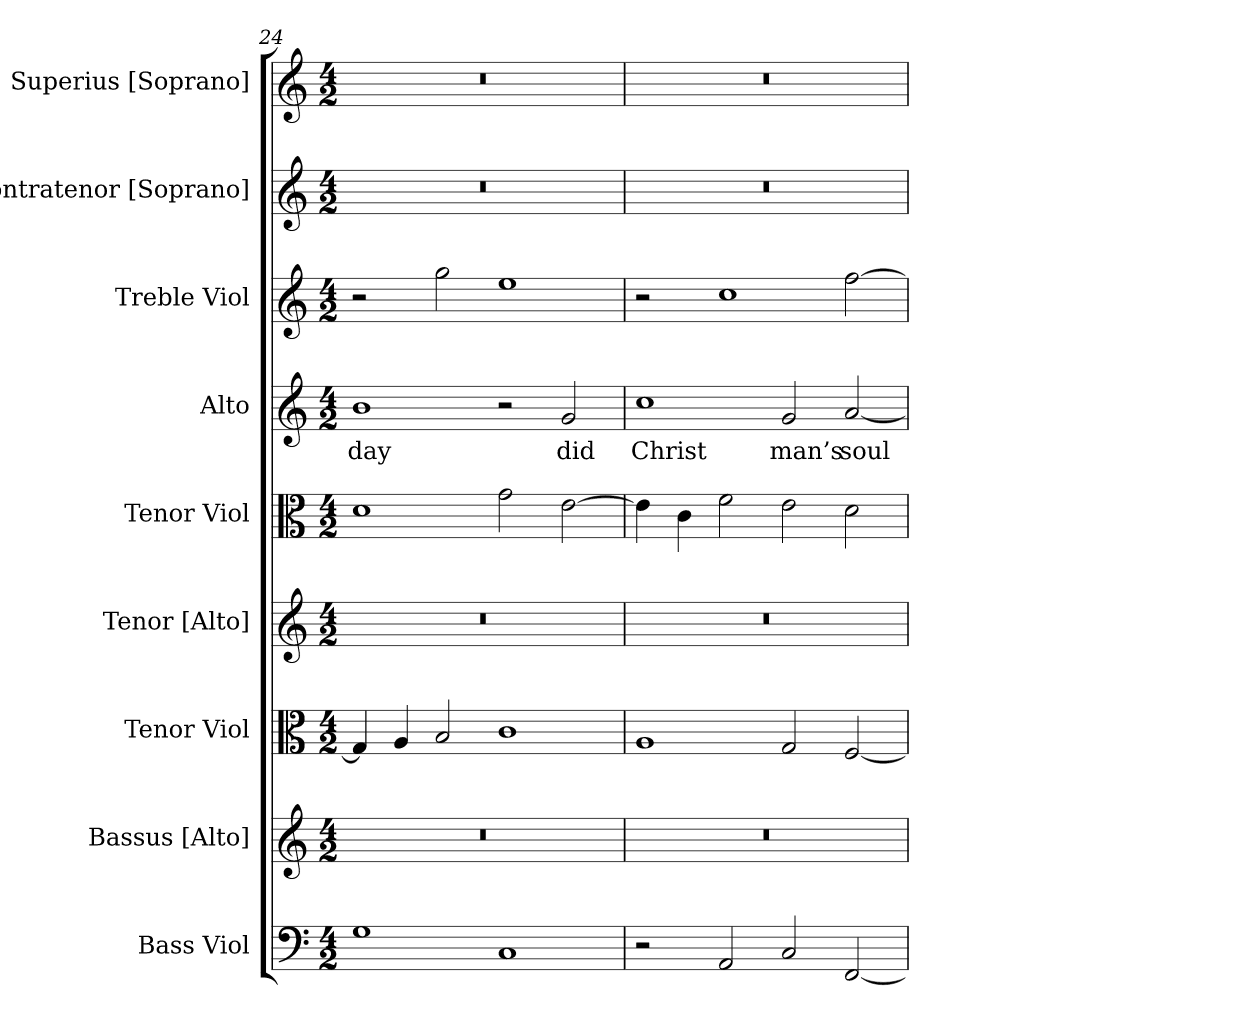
**kern	**kern	**kern	**kern	**kern	**kern	**text	**kern	**kern	**kern
*part9	*part8	*part7	*part6	*part5	*part4	*part4	*part3	*part2	*part1
*staff9	*staff8	*staff7	*staff6	*staff5	*staff4	*staff4	*staff3	*staff2	*staff1
*I"Bass Viol	*I"Bassus [Alto]	*I"Tenor Viol	*I"Tenor [Alto]	*I"Tenor Viol	*I"Alto	*	*I"Treble Viol	*I"Contratenor [Soprano]	*I"Superius [Soprano]
*I'B.V.	*I'Alto	*I'T.V.	*I'Alto	*I'T.V.	*I'A.	*	*I'Tr. V.	*I'Soprano	*I'Soprano
*clefF4	*clefG2	*clefC3	*clefG2	*clefC3	*clefG2	*	*clefG2	*clefG2	*clefG2
*k[]	*k[]	*k[]	*k[]	*k[]	*k[]	*	*k[]	*k[]	*k[]
*C:	*C:	*C:	*C:	*C:	*C:	*	*C:	*C:	*C:
*M4/2	*M4/2	*M4/2	*M4/2	*M4/2	*M4/2	*	*M4/2	*M4/2	*M4/2
=24	=24	=24	=24	=24	=24	=24	=24	=24	=24
!	!LO:N:vis=1	!	!LO:N:vis=1	!	!	!	!	!	!
!	!	!	!	!	!	!LO:LY:b:color=#000000	!	!LO:N:vis=1	!LO:N:vis=1
1Gi	0r	4Gi/]	0r	1di	1bi	day	2r	0r	0r
.	.	4Ai/	.	.	.	.	.	.	.
.	.	2Bi/	.	.	.	.	2ggi\	.	.
1Ci	.	1ci	.	2gi\	2r	.	1eei	.	.
!	!	!	!	!	!	!LO:LY:b:color=#000000	!	!	!
.	.	.	.	[2ei\	2gi/	did	.	.	.
=25	=25	=25	=25	=25	=25	=25	=25	=25	=25
!	!LO:N:vis=1	!	!LO:N:vis=1	!	!	!	!	!	!
!	!	!	!	!	!	!LO:LY:b:color=#000000	!	!LO:N:vis=1	!LO:N:vis=1
2r	0r	1Ai	0r	4ei\]	1cci	Christ	2r	0r	0r
.	.	.	.	4ci\	.	.	.	.	.
2AAi/	.	.	.	2fi\	.	.	1cci	.	.
!	!	!	!	!	!	!LO:LY:b:color=#000000	!	!	!
2Ci/	.	2Gi/	.	2ei\	2gi/	man’s	.	.	.
!	!	!	!	!	!	!LO:LY:b:color=#000000	!	!	!
[2FFi/	.	[2Fi/	.	2di\	[2ai/	soul	[2ffi\	.	.
=	=	=	=	=	=	=	=	=	=
*-	*-	*-	*-	*-	*-	*-	*-	*-	*-
